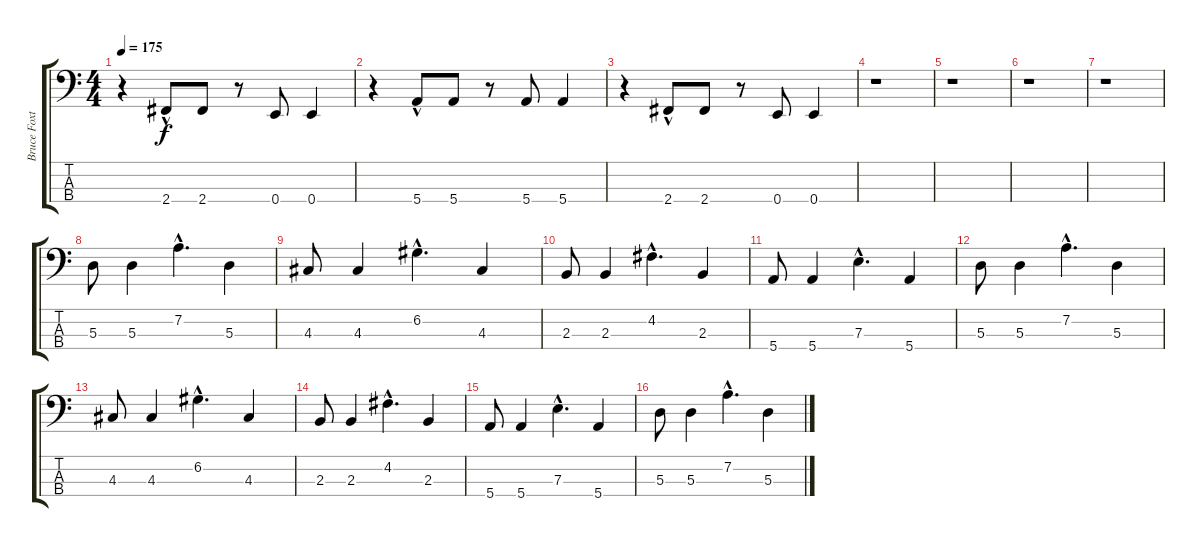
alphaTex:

\track ("Bruce Foxton" "Bruce Foxt") {instrument electricbassfinger}
\staff {score tabs}
\tuning (G2 D2 A1 E1) {hide}
\ts (4 4)
\tempo 175
\clef f4
\ks c
r.4{dy f} 2.4{hac}.8 2.4.8 r.8 0.4.8 0.4.4 |
r.4 5.4{hac}.8 5.4.8 r.8 5.4.8 5.4.4 |
r.4 2.4{hac}.8 2.4.8 r.8 0.4.8 0.4.4 |
r.1 |
r.1 |
r.1 |
r.1 |
5.3.8 5.3.4 7.2{hac}.4{d} 5.3.4 |
4.3.8 4.3.4 6.2{hac}.4{d} 4.3.4 |
2.3.8 2.3.4 4.2{hac}.4{d} 2.3.4 |
5.4.8 5.4.4 7.3{hac}.4{d} 5.4.4 |
5.3.8 5.3.4 7.2{hac}.4{d} 5.3.4 |
4.3.8 4.3.4 6.2{hac}.4{d} 4.3.4 |
2.3.8 2.3.4 4.2{hac}.4{d} 2.3.4 |
5.4.8 5.4.4 7.3{hac}.4{d} 5.4.4 |
5.3.8 5.3.4 7.2{hac}.4{d} 5.3.4
